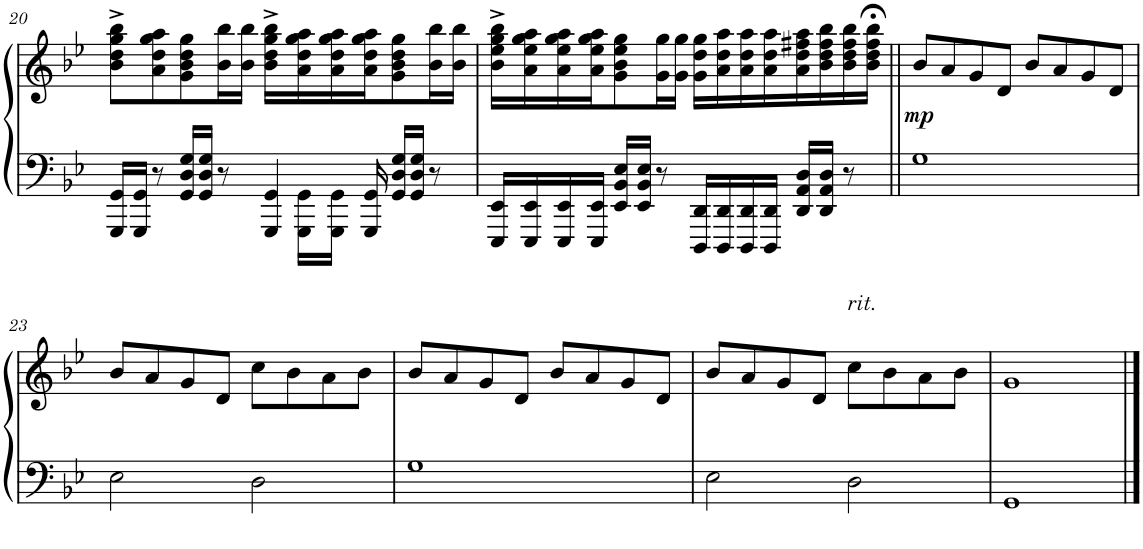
**kern	**kern	**dynam
*part1	*part1	*part1
*staff2	*staff1	*staff1/2
*I"Piano	*	*
*I'Pno.	*	*
!!LO:PB:g=z
*clefF4	*clefG2	*
*k[b-e-]	*k[b-e-]	*
*M4/4	*M4/4	*
=20	=20	=20
*^	*	*
16GGG/ 16GG/LL	16ryy	8b-\^ 8dd\^ 8gg\^ 8bb-\^L	.
*v	*v	*	*
16GGG/ 16GG/JJ	.	.
8r	8a\ 8dd\ 8gg\ 8aa\	.
16GG/ 16D/ 16G/LL	8g\ 8b-\ 8dd\ 8gg\	.
16GG/ 16D/ 16G/JJ	.	.
8r	16b-\ 16bb-\L	.
.	16b-\ 16bb-\JJ	.
4GGG/ 4GG/	16b-\^ 16dd\^ 16gg\^ 16bb-\^LL	.
*^	*	*
.	16GGG\ 16GG\LL	16a\ 16dd\ 16gg\ 16aa\	.
.	16GGG\ 16GG\JJ	16a\ 16dd\ 16gg\ 16aa\	.
.	16GGG/ 16GG/	16a\ 16dd\ 16gg\ 16aa\J	.
16GG/ 16D/ 16G/LL	4ryy	8g\ 8b-\ 8dd\ 8gg\	.
16GG/ 16D/ 16G/JJ	.	.	.
8r	.	16b-\ 16bb-\L	.
.	.	16b-\ 16bb-\JJ	.
*v	*v	*	*
=21	=21	=21
16EEE-/ 16EE-/LL	16b-\^ 16ee-\^ 16gg\^ 16bb-\^LL	.
16EEE-/ 16EE-/	16a\ 16ee-\ 16gg\ 16aa\	.
16EEE-/ 16EE-/	16a\ 16ee-\ 16gg\ 16aa\	.
16EEE-/ 16EE-/JJ	16a\ 16ee-\ 16gg\ 16aa\J	.
16EE-/ 16BB-/ 16E-/LL	8g\ 8b-\ 8ee-\ 8gg\	.
16EE-/ 16BB-/ 16E-/JJ	.	.
8r	16g\ 16gg\L	.
.	16g\ 16gg\JJ	.
16DDD/ 16DD/LL	16g\ 16dd\ 16gg\LL	.
16DDD/ 16DD/	16a\ 16dd\ 16aa\	.
16DDD/ 16DD/	16a\ 16dd\ 16aa\	.
16DDD/ 16DD/JJ	16a\ 16dd\ 16aa\	.
16DD/ 16AA/ 16D/LL	16a\ 16dd\ 16ff#X\ 16aa\	.
16DD/ 16AA/ 16D/JJ	16b-\ 16dd\ 16ff#\ 16bb-\	.
8r	16b-\ 16dd\ 16ff#\ 16bb-\	.
.	16b-\;< 16dd\;< 16ff#\;< 16bb-\;<JJ	.
=22||	=22||	=22||
!	!	!LO:DY:b
1G	8b-/L	mp
.	8a/	.
.	8g/	.
.	8d/J	.
.	8b-/L	.
.	8a/	.
.	8g/	.
.	8d/J	.
!!LO:LB:g=z
=23	=23	=23
2E-\	8b-/L	.
.	8a/	.
.	8g/	.
.	8d/J	.
2D\	8cc\L	.
.	8b-\	.
.	8a\	.
.	8b-\J	.
=24	=24	=24
1G	8b-/L	.
.	8a/	.
.	8g/	.
.	8d/J	.
.	8b-/L	.
.	8a/	.
.	8g/	.
.	8d/J	.
=25	=25	=25
2E-\	8b-/L	.
.	8a/	.
.	8g/	.
.	8d/J	.
!	!LO:TX:a:i:t=rit.	!
2D\	8cc\L	.
.	8b-\	.
.	8a\	.
.	8b-\J	.
=26	=26	=26
1GG	1g	.
==	==	==
*-	*-	*-
